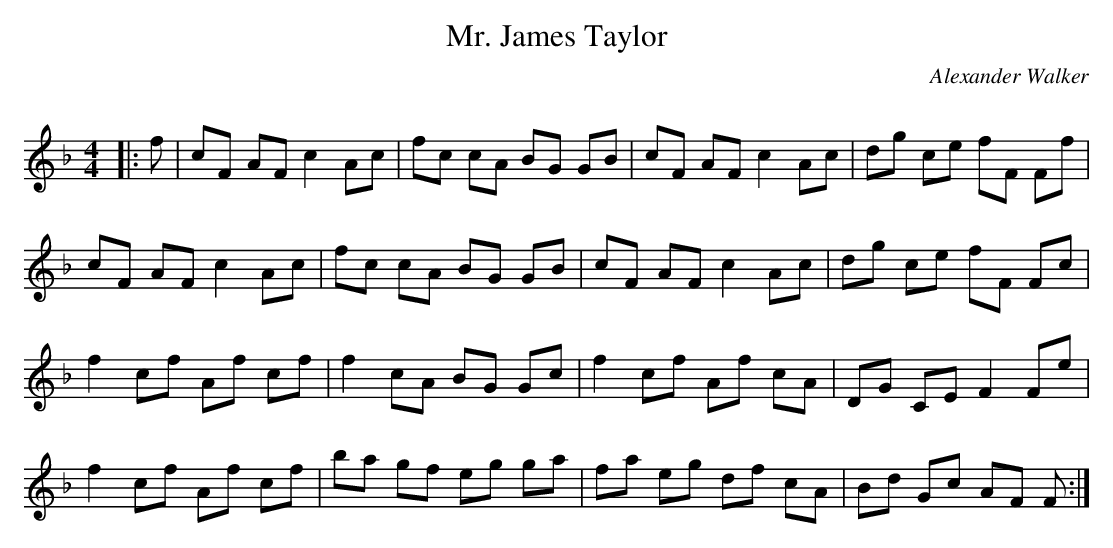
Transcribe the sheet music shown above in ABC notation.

X:1
T: Mr. James Taylor
C:Alexander Walker
Q: 232
K:F
M:4/4
L:1/8
|:f|cF AF c2 Ac|fc cA BG GB|cF AF c2 Ac|dg ce fF Ff|
cF AF c2 Ac|fc cA BG GB|cF AF c2 Ac|dg ce fF Fc|
f2 cf Af cf|f2 cA BG Gc|f2 cf Af cA|DG CE F2 Fe|
f2 cf Af cf|ba gf eg ga|fa eg df cA|Bd Gc AF F:|
